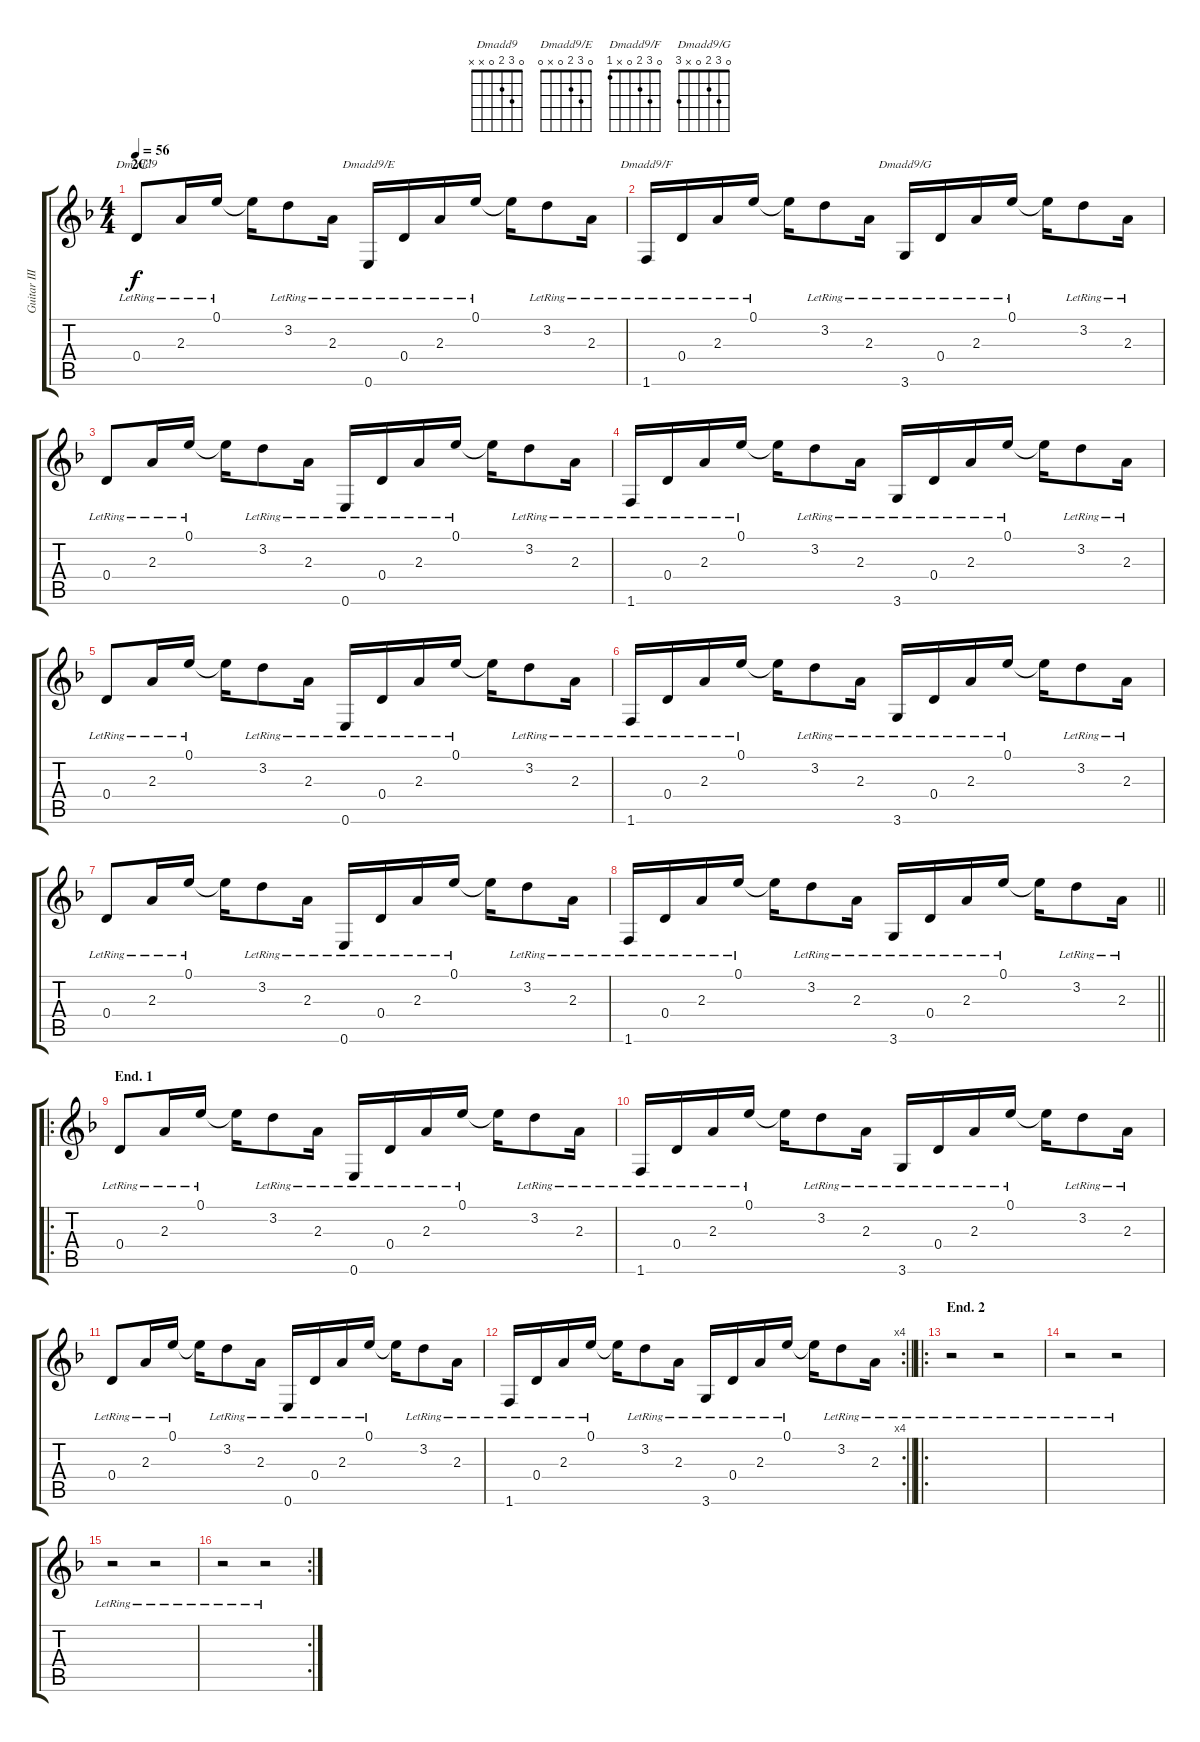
\track ("Guitar III" "Guitar III") {instrument electricguitarclean}
\staff {score tabs}
\tuning (E4 B3 G3 D3 A2 E2) {hide}
\chord ("Dmadd9" 0 3 2 0 x x)
\chord ("Dmadd9/E" 0 3 2 0 x 0)
\chord ("Dmadd9/F" 0 3 2 0 x 1)
\chord ("Dmadd9/G" 0 3 2 0 x 3)
\ts (4 4)
\section ("" "2C'")
\tempo 56
\clef g2
\ks dminor
0.4{lr}.8{ch "Dmadd9" dy f} 2.3{lr}.16 0.1{lr}.16 0.1{t}.16 3.2{lr}.8 2.3{lr}.16 0.6{lr}.16{ch "Dmadd9/E"} 0.4{lr}.16 2.3{lr}.16 0.1{lr}.16 0.1{t}.16 3.2{lr}.8 2.3{lr}.16 |
1.6{lr}.16{ch "Dmadd9/F"} 0.4{lr}.16 2.3{lr}.16 0.1{lr}.16 0.1{t}.16 3.2{lr}.8 2.3{lr}.16 3.6{lr}.16{ch "Dmadd9/G"} 0.4{lr}.16 2.3{lr}.16 0.1{lr}.16 0.1{t}.16 3.2{lr}.8 2.3{lr}.16 |
0.4{lr}.8 2.3{lr}.16 0.1{lr}.16 0.1{t}.16 3.2{lr}.8 2.3{lr}.16 0.6{lr}.16 0.4{lr}.16 2.3{lr}.16 0.1{lr}.16 0.1{t}.16 3.2{lr}.8 2.3{lr}.16 |
1.6{lr}.16 0.4{lr}.16 2.3{lr}.16 0.1{lr}.16 0.1{t}.16 3.2{lr}.8 2.3{lr}.16 3.6{lr}.16 0.4{lr}.16 2.3{lr}.16 0.1{lr}.16 0.1{t}.16 3.2{lr}.8 2.3{lr}.16 |
0.4{lr}.8 2.3{lr}.16 0.1{lr}.16 0.1{t}.16 3.2{lr}.8 2.3{lr}.16 0.6{lr}.16 0.4{lr}.16 2.3{lr}.16 0.1{lr}.16 0.1{t}.16 3.2{lr}.8 2.3{lr}.16 |
1.6{lr}.16 0.4{lr}.16 2.3{lr}.16 0.1{lr}.16 0.1{t}.16 3.2{lr}.8 2.3{lr}.16 3.6{lr}.16 0.4{lr}.16 2.3{lr}.16 0.1{lr}.16 0.1{t}.16 3.2{lr}.8 2.3{lr}.16 |
0.4{lr}.8 2.3{lr}.16 0.1{lr}.16 0.1{t}.16 3.2{lr}.8 2.3{lr}.16 0.6{lr}.16 0.4{lr}.16 2.3{lr}.16 0.1{lr}.16 0.1{t}.16 3.2{lr}.8 2.3{lr}.16 |
\barLineRight lightlight
1.6{lr}.16 0.4{lr}.16 2.3{lr}.16 0.1{lr}.16 0.1{t}.16 3.2{lr}.8 2.3{lr}.16 3.6{lr}.16 0.4{lr}.16 2.3{lr}.16 0.1{lr}.16 0.1{t}.16 3.2{lr}.8 2.3{lr}.16 |
\ro
\section ("" "End. 1")
0.4{lr}.8 2.3{lr}.16 0.1{lr}.16 0.1{t}.16 3.2{lr}.8 2.3{lr}.16 0.6{lr}.16 0.4{lr}.16 2.3{lr}.16 0.1{lr}.16 0.1{t}.16 3.2{lr}.8 2.3{lr}.16 |
1.6{lr}.16 0.4{lr}.16 2.3{lr}.16 0.1{lr}.16 0.1{t}.16 3.2{lr}.8 2.3{lr}.16 3.6{lr}.16 0.4{lr}.16 2.3{lr}.16 0.1{lr}.16 0.1{t}.16 3.2{lr}.8 2.3{lr}.16 |
0.4{lr}.8 2.3{lr}.16 0.1{lr}.16 0.1{t}.16 3.2{lr}.8 2.3{lr}.16 0.6{lr}.16 0.4{lr}.16 2.3{lr}.16 0.1{lr}.16 0.1{t}.16 3.2{lr}.8 2.3{lr}.16 |
\rc 4
\barLineRight lightlight
1.6{lr}.16 0.4{lr}.16 2.3{lr}.16 0.1{lr}.16 0.1{t}.16 3.2{lr}.8 2.3{lr}.16 3.6{lr}.16 0.4{lr}.16 2.3{lr}.16 0.1{lr}.16 0.1{t}.16 3.2{lr}.8 2.3{lr}.16 |
\ro
\section ("" "End. 2")
r.2 r.2 |
r.2 r.2 |
r.2 r.2 |
\rc 2
r.2 r.2
